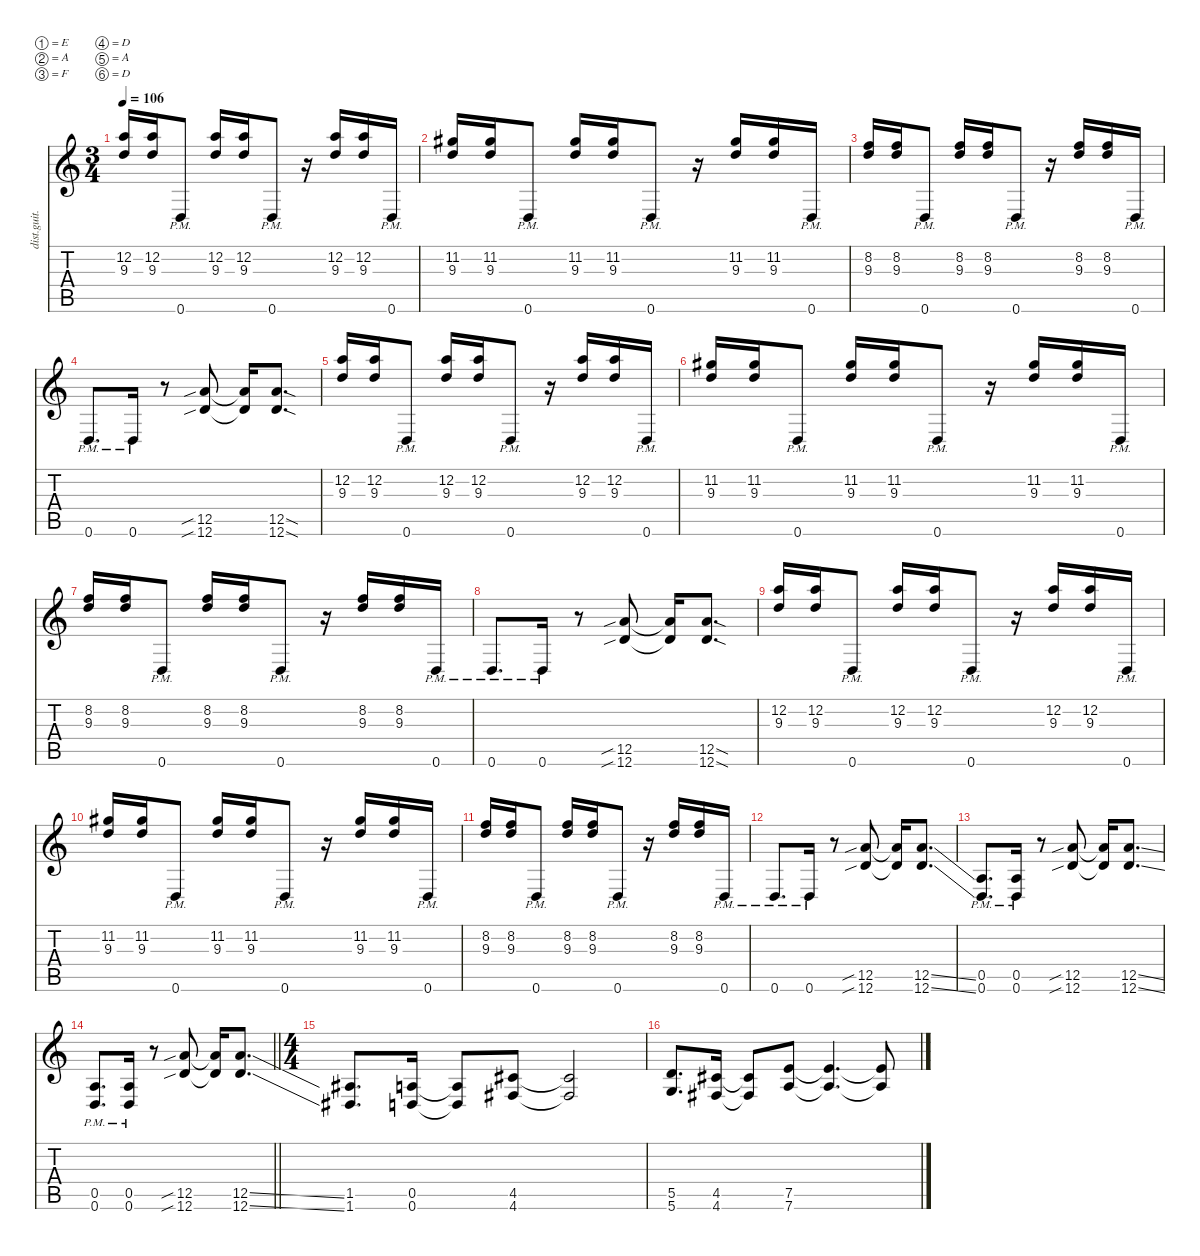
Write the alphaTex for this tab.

\defaultSystemsLayout 4
\hideDynamics
\bracketExtendMode nobrackets
\otherSystemsTrackNameOrientation horizontal
\track ("Track 1" "dist.guit.") {instrument distortionguitar}
\staff {score tabs}
\tuning (E4 A3 F3 D3 A2 D2)
\ts (3 4)
\tempo 106
\clef g2
\ks c
(12.2 9.3).16{dy f beam Up} (12.2 9.3).16{beam Up} 0.6{pm}.8{beam Up} (12.2 9.3).16{beam Up} (12.2 9.3).16{beam Up} 0.6{pm}.8{beam Up} r.16{beam Up} (12.2 9.3).16{beam Up} (12.2 9.3).16{beam Up} 0.6{pm}.16{beam Up} |
(11.2{acc #} 9.3).16{beam Up} (11.2{acc #} 9.3).16{beam Up} 0.6{pm}.8{beam Up} (11.2{acc #} 9.3).16{beam Up} (11.2{acc #} 9.3).16{beam Up} 0.6{pm}.8{beam Up} r.16{beam Up} (11.2{acc #} 9.3).16{beam Up} (11.2{acc #} 9.3).16{beam Up} 0.6{pm}.16{beam Up} |
(8.2 9.3).16{beam Up} (8.2 9.3).16{beam Up} 0.6{pm}.8{beam Up} (8.2 9.3).16{beam Up} (8.2 9.3).16{beam Up} 0.6{pm}.8{beam Up} r.16{beam Up} (8.2 9.3).16{beam Up} (8.2 9.3).16{beam Up} 0.6{pm}.16{beam Up} |
0.6{pm}.8{d beam Up} 0.6{pm}.16{beam Up} r.8{beam Up} (12.5{sib} 12.6{sib}).8{beam Up} (12.5{t} 12.6{t}).16{beam Up} (12.5{sod} 12.6{sod}).8{d beam Up} |
(12.2 9.3).16{beam Up} (12.2 9.3).16{beam Up} 0.6{pm}.8{beam Up} (12.2 9.3).16{beam Up} (12.2 9.3).16{beam Up} 0.6{pm}.8{beam Up} r.16{beam Up} (12.2 9.3).16{beam Up} (12.2 9.3).16{beam Up} 0.6{pm}.16{beam Up} |
(11.2{acc #} 9.3).16{beam Up} (11.2{acc #} 9.3).16{beam Up} 0.6{pm}.8{beam Up} (11.2{acc #} 9.3).16{beam Up} (11.2{acc #} 9.3).16{beam Up} 0.6{pm}.8{beam Up} r.16{beam Up} (11.2{acc #} 9.3).16{beam Up} (11.2{acc #} 9.3).16{beam Up} 0.6{pm}.16{beam Up} |
(8.2 9.3).16{beam Up} (8.2 9.3).16{beam Up} 0.6{pm}.8{beam Up} (8.2 9.3).16{beam Up} (8.2 9.3).16{beam Up} 0.6{pm}.8{beam Up} r.16{beam Up} (8.2 9.3).16{beam Up} (8.2 9.3).16{beam Up} 0.6{pm}.16{beam Up} |
0.6{pm}.8{d beam Up} 0.6{pm}.16{beam Up} r.8{beam Up} (12.5{sib} 12.6{sib}).8{beam Up} (12.5{t} 12.6{t}).16{beam Up} (12.5{sod} 12.6{sod}).8{d beam Up} |
(12.2 9.3).16{beam Up} (12.2 9.3).16{beam Up} 0.6{pm}.8{beam Up} (12.2 9.3).16{beam Up} (12.2 9.3).16{beam Up} 0.6{pm}.8{beam Up} r.16{beam Up} (12.2 9.3).16{beam Up} (12.2 9.3).16{beam Up} 0.6{pm}.16{beam Up} |
(11.2{acc #} 9.3).16{beam Up} (11.2{acc #} 9.3).16{beam Up} 0.6{pm}.8{beam Up} (11.2{acc #} 9.3).16{beam Up} (11.2{acc #} 9.3).16{beam Up} 0.6{pm}.8{beam Up} r.16{beam Up} (11.2{acc #} 9.3).16{beam Up} (11.2{acc #} 9.3).16{beam Up} 0.6{pm}.16{beam Up} |
(8.2 9.3).16{beam Up} (8.2 9.3).16{beam Up} 0.6{pm}.8{beam Up} (8.2 9.3).16{beam Up} (8.2 9.3).16{beam Up} 0.6{pm}.8{beam Up} r.16{beam Up} (8.2 9.3).16{beam Up} (8.2 9.3).16{beam Up} 0.6{pm}.16{beam Up} |
0.6{pm}.8{d beam Up} 0.6{pm}.16{beam Up} r.8{beam Up} (12.5{sib} 12.6{sib}).8{beam Up} (12.5{t} 12.6{t}).16{beam Up} (12.5{ss} 12.6{ss}).8{d beam Up} |
(0.5{pm} 0.6{pm}).8{d beam Up} (0.5{pm} 0.6{pm}).16{beam Up} r.8{beam Up} (12.5{sib} 12.6{sib}).8{beam Up} (12.5{t} 12.6{t}).16{beam Up} (12.5{ss} 12.6{ss}).8{d beam Up} |
\barLineRight lightlight
(0.5{pm} 0.6{pm}).8{d beam Up} (0.5{pm} 0.6{pm}).16{beam Up} r.8{beam Up} (12.5{sib} 12.6{sib}).8{beam Up} (12.5{t} 12.6{t}).16{beam Up} (12.5{ss} 12.6{ss}).8{d beam Up} |
\ts (4 4)
\beaming (8 2 2 2 2)
\section ("" "")
(1.5{acc #} 1.6{acc #}).8{d beam Up} (0.5 0.6).16{beam Up} (0.5{t} 0.6{t}).8{beam Up} (4.5{acc #} 4.6{acc #}).8{beam Up} (4.5{t acc #} 4.6{t acc #}).2{beam Up} |
(5.5 5.6).8{d beam Up} (4.5{acc #} 4.6{acc #}).16{beam Up} (4.5{t acc #} 4.6{t acc #}).8{beam Up} (7.5 7.6).8{beam Up} (7.5{t} 7.6{t}).4{d beam Up} (7.5{ss t} 7.6{ss t}).8{beam Up}
